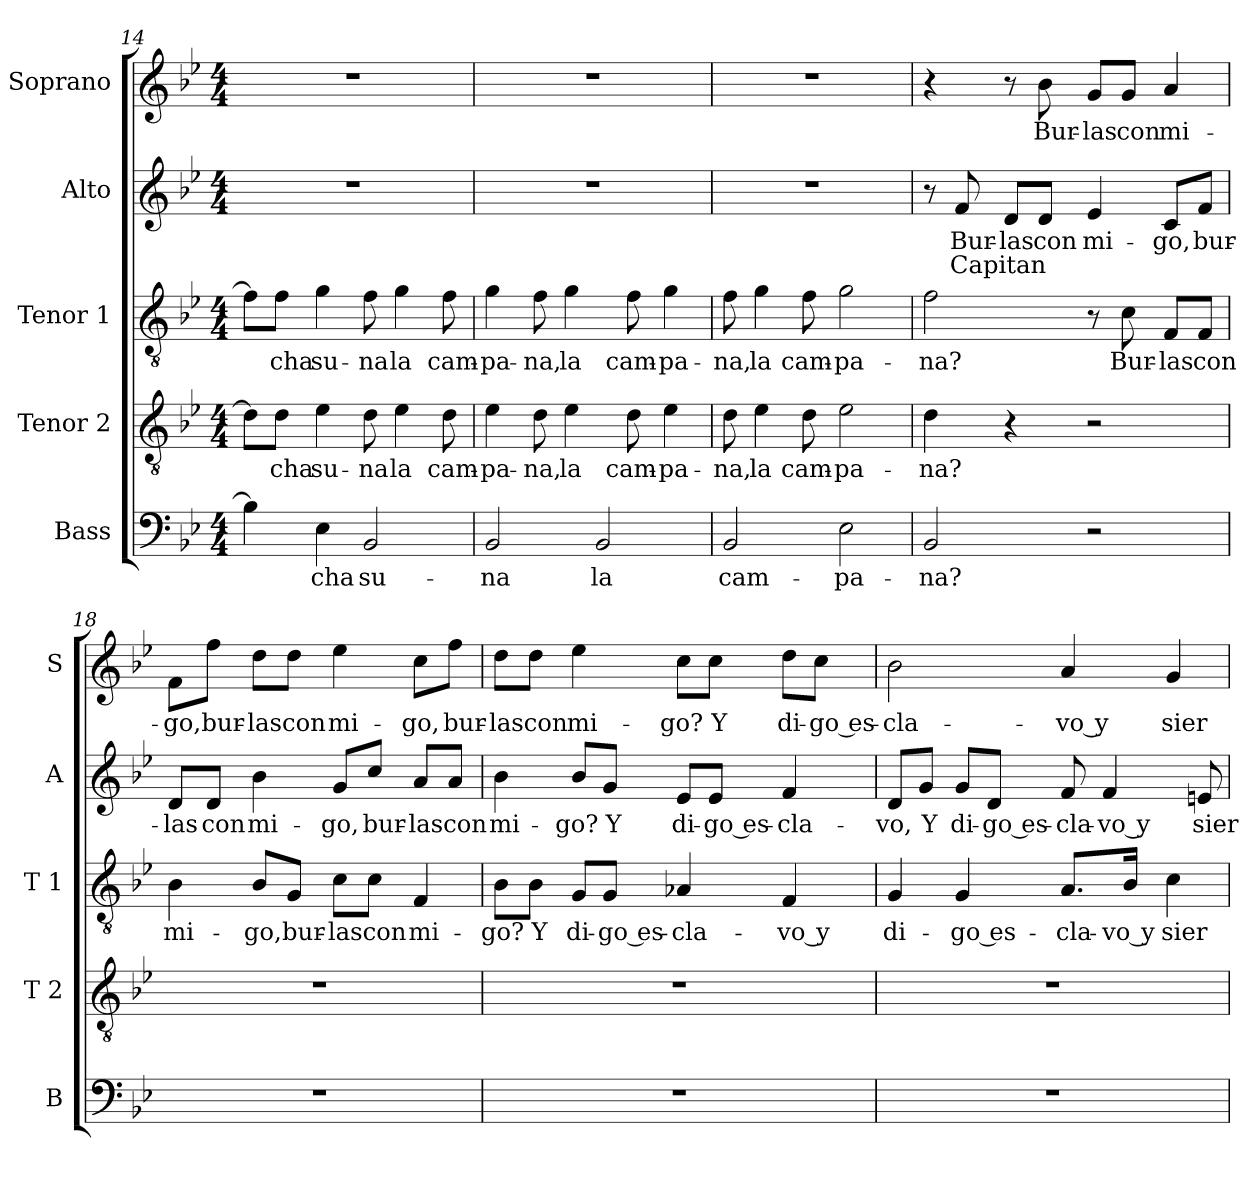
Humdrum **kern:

**kern	**text	**kern	**text	**kern	**text	**kern	**text	**text	**kern	**text
*part5	*part5	*part4	*part4	*part3	*part3	*part2	*part2	*part2	*part1	*part1
*staff5	*staff5	*staff4	*staff4	*staff3	*staff3	*staff2	*staff2	*staff2	*staff1	*staff1
*I"Bass	*	*I"Tenor 2	*	*I"Tenor 1	*	*I"Alto	*	*	*I"Soprano	*
*I'B	*	*I'T 2	*	*I'T 1	*	*I'A	*	*	*I'S	*
*clefF4	*	*clefGv2	*	*clefGv2	*	*clefG2	*	*	*clefG2	*
*k[b-e-]	*	*k[b-e-]	*	*k[b-e-]	*	*k[b-e-]	*	*	*k[b-e-]	*
*B-:	*	*B-:	*	*B-:	*	*B-:	*	*	*B-:	*
*M4/4	*	*M4/4	*	*M4/4	*	*M4/4	*	*	*M4/4	*
=14	=14	=14	=14	=14	=14	=14	=14	=14	=14	=14
4B-\]	.	8d\L]	.	8f\L]	.	1r	.	.	1r	.
!	!	!	!LO:LY:b	!	!LO:LY:b	!	!	!	!	!
.	.	8d\J	cha	8f\J	cha	.	.	.	.	.
!	!LO:LY:b	!	!LO:LY:b	!	!LO:LY:b	!	!	!	!	!
4E-\	cha	4e-\	su-	4g\	su-	.	.	.	.	.
!	!LO:LY:b	!	!LO:LY:b	!	!LO:LY:b	!	!	!	!	!
2BB-/	su-	8d\	-na	8f\	-na	.	.	.	.	.
!	!	!	!LO:LY:b	!	!LO:LY:b	!	!	!	!	!
.	.	4e-\	la	4g\	la	.	.	.	.	.
!	!	!	!LO:LY:b	!	!LO:LY:b	!	!	!	!	!
.	.	8d\	cam-	8f\	cam-	.	.	.	.	.
!!LO:LB:g=z
=15	=15	=15	=15	=15	=15	=15	=15	=15	=15	=15
!	!LO:LY:b	!	!LO:LY:b	!	!LO:LY:b	!	!	!	!	!
2BB-/	-na	4e-\	-pa-	4g\	-pa-	1r	.	.	1r	.
!	!	!	!LO:LY:b	!	!LO:LY:b	!	!	!	!	!
.	.	8d\	-na,	8f\	-na,	.	.	.	.	.
!	!	!	!LO:LY:b	!	!LO:LY:b	!	!	!	!	!
.	.	4e-\	la	4g\	la	.	.	.	.	.
!	!LO:LY:b	!	!	!	!	!	!	!	!	!
2BB-/	la	.	.	.	.	.	.	.	.	.
!	!	!	!LO:LY:b	!	!LO:LY:b	!	!	!	!	!
.	.	8d\	cam-	8f\	cam-	.	.	.	.	.
!	!	!	!LO:LY:b	!	!LO:LY:b	!	!	!	!	!
.	.	4e-\	-pa-	4g\	-pa-	.	.	.	.	.
=16	=16	=16	=16	=16	=16	=16	=16	=16	=16	=16
!	!LO:LY:b	!	!LO:LY:b	!	!LO:LY:b	!	!	!	!	!
2BB-/	cam-	8d\	-na,	8f\	-na,	1r	.	.	1r	.
!	!	!	!LO:LY:b	!	!LO:LY:b	!	!	!	!	!
.	.	4e-\	la	4g\	la	.	.	.	.	.
!	!	!	!LO:LY:b	!	!LO:LY:b	!	!	!	!	!
.	.	8d\	cam-	8f\	cam-	.	.	.	.	.
!	!LO:LY:b	!	!LO:LY:b	!	!LO:LY:b	!	!	!	!	!
2E-\	-pa-	2e-\	-pa-	2g\	-pa-	.	.	.	.	.
=17	=17	=17	=17	=17	=17	=17	=17	=17	=17	=17
!	!LO:LY:b	!	!LO:LY:b	!	!LO:LY:b	!	!	!	!	!
2BB-/	-na?	4d\	-na?	2f\	-na?	8r	.	.	4r	.
!	!	!	!	!	!	!	!LO:LY:b	!LO:LY:a	!	!
.	.	.	.	.	.	8f/	Bur-	Capitan	.	.
!	!	!	!	!	!	!	!LO:LY:b	!	!	!
.	.	4r	.	.	.	8d/L	-las	.	8r	.
!	!	!	!	!	!	!	!LO:LY:b	!	!	!LO:LY:b
.	.	.	.	.	.	8d/J	con	.	8b-\	Bur-
!	!	!	!	!	!	!	!LO:LY:b	!	!	!LO:LY:b
2r	.	2r	.	8r	.	4e-/	mi-	.	8g/L	-las
!	!	!	!	!	!LO:LY:b	!	!	!	!	!LO:LY:b
.	.	.	.	8c\	Bur-	.	.	.	8g/J	con
!	!	!	!	!	!LO:LY:b	!	!LO:LY:b	!	!	!LO:LY:b
.	.	.	.	8F/L	-las	8c/L	-go,	.	4a/	mi-
!	!	!	!	!	!LO:LY:b	!	!LO:LY:b	!	!	!
.	.	.	.	8F/J	con	8f/J	bur-	.	.	.
=18	=18	=18	=18	=18	=18	=18	=18	=18	=18	=18
!	!	!	!	!	!LO:LY:b	!	!LO:LY:b	!	!	!LO:LY:b
1r	.	1r	.	4B-\	mi-	8d/L	-las	.	8f\L	-go,
!	!	!	!	!	!	!	!LO:LY:b	!	!	!LO:LY:b
.	.	.	.	.	.	8d/J	con	.	8ff\J	bur-
!	!	!	!	!	!LO:LY:b	!	!LO:LY:b	!	!	!LO:LY:b
.	.	.	.	8B-/L	-go,	4b-\	mi-	.	8dd\L	-las
!	!	!	!	!	!LO:LY:b	!	!	!	!	!LO:LY:b
.	.	.	.	8G/J	bur-	.	.	.	8dd\J	con
!	!	!	!	!	!LO:LY:b	!	!LO:LY:b	!	!	!LO:LY:b
.	.	.	.	8c\L	-las	8g/L	-go,	.	4ee-\	mi-
!	!	!	!	!	!LO:LY:b	!	!LO:LY:b	!	!	!
.	.	.	.	8c\J	con	8cc/J	bur-	.	.	.
!	!	!	!	!	!LO:LY:b	!	!LO:LY:b	!	!	!LO:LY:b
.	.	.	.	4F/	mi-	8a/L	-las	.	8cc\L	-go,
!	!	!	!	!	!	!	!LO:LY:b	!	!	!LO:LY:b
.	.	.	.	.	.	8a/J	con	.	8ff\J	bur-
!!LO:LB:g=z
=19	=19	=19	=19	=19	=19	=19	=19	=19	=19	=19
!	!	!	!	!	!LO:LY:b	!	!LO:LY:b	!	!	!LO:LY:b
1r	.	1r	.	8B-\L	-go?	4b-\	mi-	.	8dd\L	-las
!	!	!	!	!	!LO:LY:b	!	!	!	!	!LO:LY:b
.	.	.	.	8B-\J	Y	.	.	.	8dd\J	con
!	!	!	!	!	!LO:LY:b	!	!LO:LY:b	!	!	!LO:LY:b
.	.	.	.	8G/L	di-	8b-/L	-go?	.	4ee-\	mi-
!	!	!	!	!	!LO:LY:b	!	!LO:LY:b	!	!	!
.	.	.	.	8G/J	-go es-	8g/J	Y	.	.	.
!	!	!	!	!	!LO:LY:b	!	!LO:LY:b	!	!	!LO:LY:b
.	.	.	.	4A-X/	-cla-	8e-/L	di-	.	8cc\L	-go?
!	!	!	!	!	!	!	!LO:LY:b	!	!	!LO:LY:b
.	.	.	.	.	.	8e-/J	-go es-	.	8cc\J	Y
!	!	!	!	!	!LO:LY:b	!	!LO:LY:b	!	!	!LO:LY:b
.	.	.	.	4F/	-vo y	4f/	-cla-	.	8dd\L	di-
!	!	!	!	!	!	!	!	!	!	!LO:LY:b
.	.	.	.	.	.	.	.	.	8cc\J	-go es-
=20	=20	=20	=20	=20	=20	=20	=20	=20	=20	=20
!	!	!	!	!	!LO:LY:b	!	!LO:LY:b	!	!	!LO:LY:b
1r	.	1r	.	4G/	di-	8d/L	-vo,	.	2b-\	-cla-
!	!	!	!	!	!	!	!LO:LY:b	!	!	!
.	.	.	.	.	.	8g/J	Y	.	.	.
!	!	!	!	!	!LO:LY:b	!	!LO:LY:b	!	!	!
.	.	.	.	4G/	-go es-	8g/L	di-	.	.	.
!	!	!	!	!	!	!	!LO:LY:b	!	!	!
.	.	.	.	.	.	8d/J	-go es-	.	.	.
!	!	!	!	!	!LO:LY:b	!	!LO:LY:b	!	!	!LO:LY:b
.	.	.	.	8.A/L	-cla-	8f/	-cla-	.	4a/	-vo y
!	!	!	!	!	!	!	!LO:LY:b	!	!	!
.	.	.	.	.	.	4f/	-vo y	.	.	.
!	!	!	!	!	!LO:LY:b	!	!	!	!	!
.	.	.	.	16B-/Jk	-vo y	.	.	.	.	.
!	!	!	!	!	!LO:LY:b	!	!	!	!	!LO:LY:b
.	.	.	.	4c\	sier-	.	.	.	4g/	sier-
!	!	!	!	!	!	!	!LO:LY:b	!	!	!
.	.	.	.	.	.	8en/	sier-	.	.	.
=	=	=	=	=	=	=	=	=	=	=
*-	*-	*-	*-	*-	*-	*-	*-	*-	*-	*-
